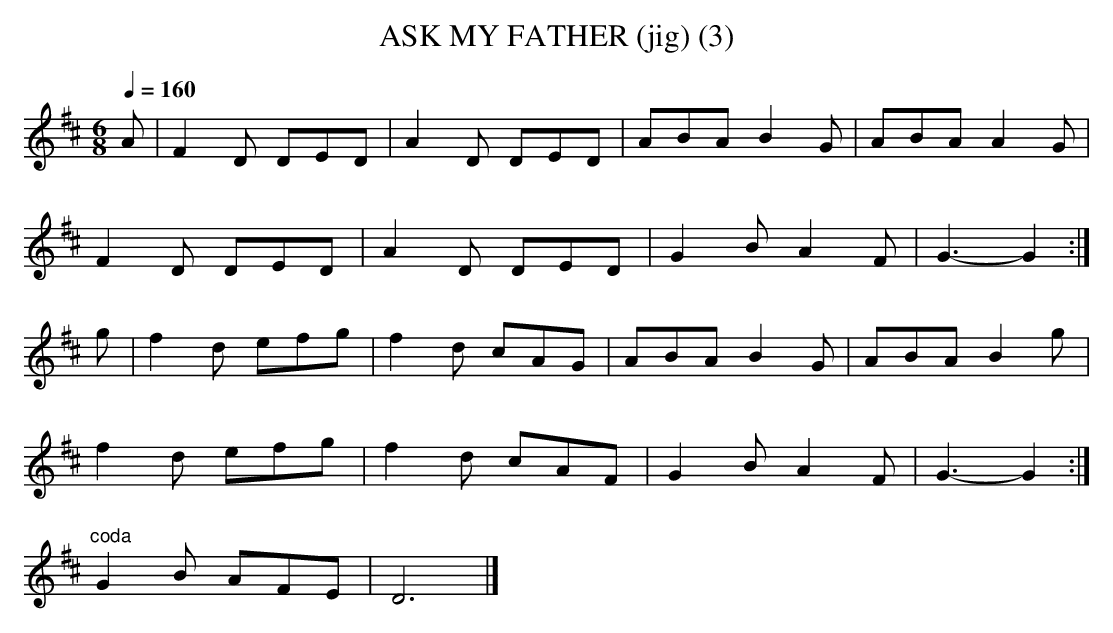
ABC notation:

X:1
T:ASK MY FATHER (jig) (3)
Q:1/4=160
M:6/8
L:1/8
K:D
A|F2D DED|A2D DED|ABA B2G|ABA A2G|
F2D DED|A2D DED|G2B A2F|G3-G2 :|
g|f2d efg|f2d cAG|ABA B2G|ABA B2g|
f2d efg|f2d cAF|G2B A2F|G3-G2:|
"^coda"G2B AFE|D6|]
